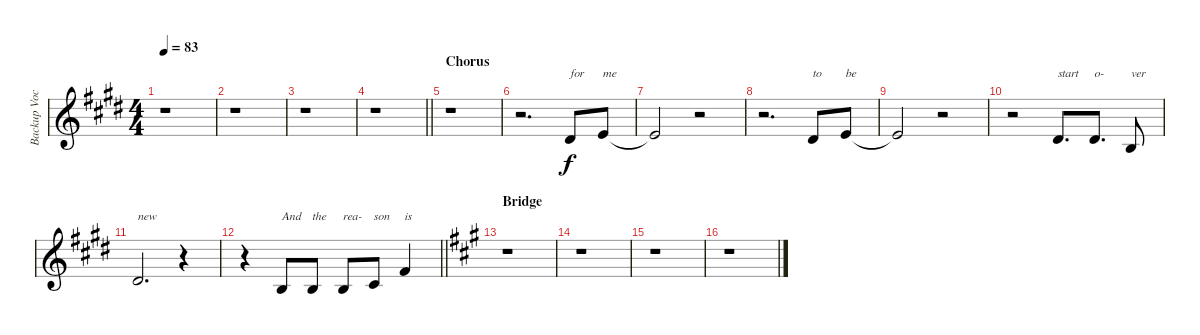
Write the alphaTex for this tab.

\track ("Backup Vocals" "Backup Voc") {instrument choiraahs}
\staff {score}
\tuning (D4 B3 G3 D3 G2 D2) {hide}
\ts (4 4)
\tempo 83
\clef g2
\ks e
r.1{dy f} |
r.1 |
r.1 |
\barLineRight lightlight
r.1 |
\section ("" "Chorus")
r.1 |
r.2{d} 1.1.8{txt "for"} 2.1.8{txt "me"} |
2.1{t}.2 r.2 |
r.2{d} 1.1.8{txt "to"} 2.1.8{txt "be"} |
2.1{t}.2 r.2 |
r.2 1.1.8{d txt "start"} 1.1.8{d txt "o-"} 0.2.8{txt "ver"} |
1.1.2{d txt "new"} r.4 |
\barLineRight lightlight
r.4 0.2.8{txt "And"} 0.2.8{txt "the"} 0.2.8{txt "rea-"} 2.2.8{txt "son"} 7.2.4{txt "is"} |
\section ("" "Bridge")
\ks a
r.1 |
r.1 |
r.1 |
r.1
